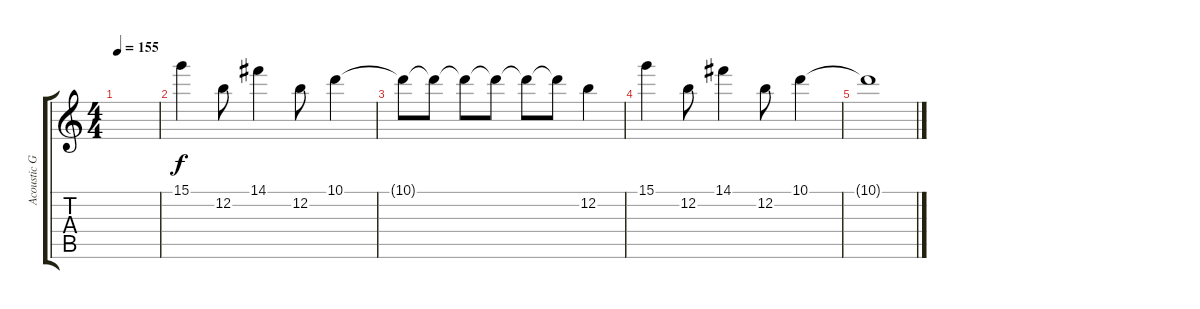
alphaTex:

\track ("Acoustic Guitar" "Acoustic G") {instrument acousticguitarsteel}
\staff {score tabs}
\tuning (E4 B3 G3 D3 A2 D2) {hide}
\ts (4 4)
\tempo 155
\clef g2
\ks c
|
15.1.4 12.2.8 14.1.4 12.2.8 10.1.4 |
10.1{t}.8 10.1{t}.8 10.1{t}.8 10.1{t}.8 10.1{t}.8 10.1{t}.8 12.2.4 |
15.1.4 12.2.8 14.1.4 12.2.8 10.1.4 |
10.1{t}.1
